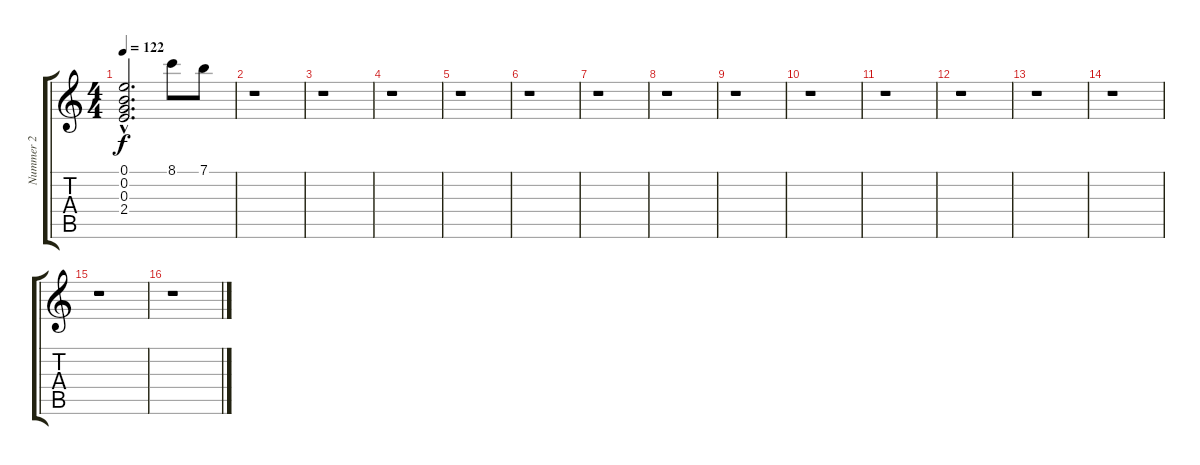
\track ("Nummer 2" "Nummer 2") {instrument electricguitarclean}
\staff {score tabs}
\tuning (E4 B3 G3 D3 A2 E2) {hide}
\ts (4 4)
\tempo 122
\clef g2
\ks c
(0.1{hac t} 0.2{hac t} 0.3{hac t} 2.4{hac t}).2{d dy f} 8.1.8 7.1.8 |
r.1 |
r.1 |
r.1 |
r.1 |
r.1 |
r.1 |
r.1 |
r.1 |
r.1 |
r.1 |
r.1 |
r.1 |
r.1 |
r.1 |
r.1
